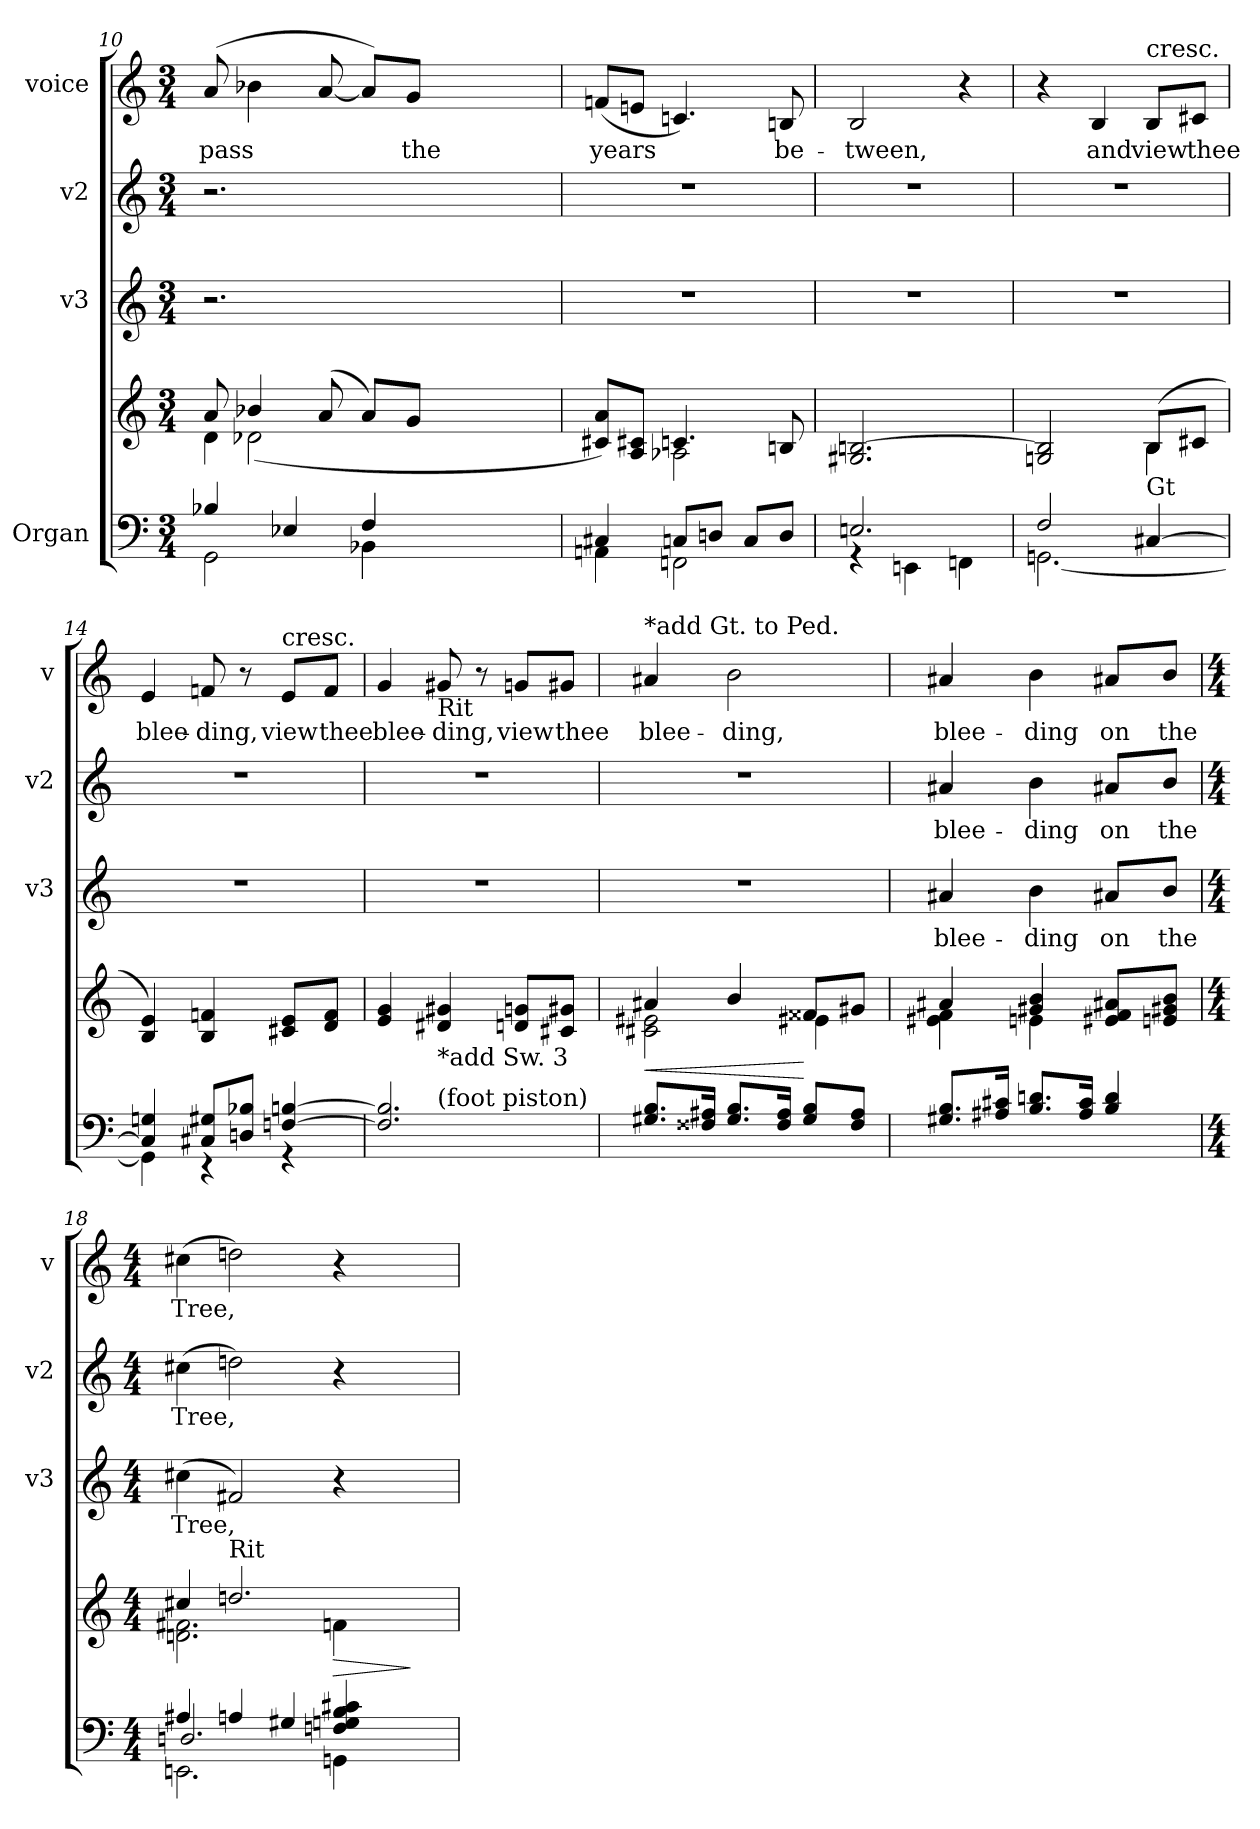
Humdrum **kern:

**kern	**kern	**dynam	**kern	**text	**kern	**text	**kern	**text
*part4	*part4	*part4	*part3	*part3	*part2	*part2	*part1	*part1
*staff5	*staff4	*staff4/5	*staff3	*staff3	*staff2	*staff2	*staff1	*staff1
*I"Organ	*	*	*I"v3	*	*I"v2	*	*I"voice	*
*	*	*	*I'v3	*	*I'v2	*	*I'v	*
*clefF4	*clefG2	*	*clefG2	*	*clefG2	*	*clefG2	*
*k[]	*k[]	*	*k[]	*	*k[]	*	*k[]	*
*C:	*C:	*	*C:	*	*C:	*	*C:	*
*M3/4	*M3/4	*	*M3/4	*	*M3/4	*	*M3/4	*
=10	=10	=10	=10	=10	=10	=10	=10	=10
*^	*^	*	*	*	*	*	*	*
*	*	*	*^	*	*	*	*	*	*	*
*	*	*	*	*^	*	*	*	*	*	*	*
!	!	!	!	!	!	!	!	!	!	!	!	!LO:LY:b
2GG\	4B-X/	2ryy	4d\	8a/	8ryy	.	2.r	.	2.r	.	(8a/	pass
.	.	.	.	4b-X/	(<2d-X\	.	.	.	.	.	4b-X\	.
.	4E-X/	.	4ryy	.	.	.	.	.	.	.	.	.
.	.	.	.	(8a/	.	.	.	.	.	.	[<8a/	.
4F/	4BB-X\	4ryy	16.ryy	8a/L)	.	.	.	.	.	.	8a/L])	.
.	.	.	2ryy	.	.	.	.	.	.	.	.	.
!	!	!	!	!	!	!	!	!	!	!	!	!LO:LY:b
.	.	.	.	8g/J	4ryy	.	.	.	.	.	8g/J	the
4ryy	4ryy	16.ryy	.	4ryy	.	.	4ryy	.	4ryy	.	4ryy	.
.	.	4ryy	.	.	.	.	.	.	.	.	.	.
.	.	.	.	.	16.ryy	.	.	.	.	.	.	.
.	.	.	.	.	8ryy	.	.	.	.	.	.	.
16.ryy	16.ryy	.	.	16.ryy	.	.	16.ryy	.	16.ryy	.	16.ryy	.
*	*	*	*	*v	*v	*	*	*	*	*	*	*
=11	=11	=11	=11	=11	=11	=11	=11	=11	=11	=11	=11
!	!	!	!	!	!	!	!	!	!	!	!LO:LY:b
*	*	*	*v	*v	*	*	*	*	*	*	*
4C#X/	4AAn\	8c#X/ 8a/L)	4ryy	.	2.r	.	2.r	.	(<8fni/L	years
.	.	8A/ 8c#X/J	.	.	.	.	.	.	8en/J	.
8Cn/L	2FFn\	4.cn/	2A-X\	.	.	.	.	.	4.cn/)	.
8Dn/J	.	.	.	.	.	.	.	.	.	.
8C/L	.	.	.	.	.	.	.	.	.	.
!	!	!	!	!	!	!	!	!	!	!LO:LY:b
8D/J	.	8Bn/	.	.	.	.	.	.	8Bn/	be-
*	*	*v	*v	*	*	*	*	*	*	*
=12	=12	=12	=12	=12	=12	=12	=12	=12	=12
!	!	!	!	!	!	!	!	!	!LO:LY:b
2.En/	4rFF	2.G#X/ [>2.Bn/	.	2.r	.	2.r	.	2B/	-tween,
.	4EEn\	.	.	.	.	.	.	.	.
.	4FFn\	.	.	.	.	.	.	4r	.
=13	=13	=13	=13	=13	=13	=13	=13	=13	=13
*	*	*^	*	*	*	*	*	*	*
2F/	[<2.GGn\	2Gn/ 2B/]	2ryy	.	2.r	.	2.r	.	4r	.
!	!	!	!	!	!	!	!	!	!	!LO:LY:b
.	.	.	.	.	.	.	.	.	4B/	and
!	!	!	!	!	!	!	!	!	!LO:TX:a:t=cresc.	!
!LO:TX:a:t=Gt	!	!	!	!	!	!	!	!	!	!
!	!	!	!	!	!	!	!	!	!	!LO:LY:b
[<4C#X/	.	(<8B/L	4B\	.	.	.	.	.	8B/L	view
!	!	!	!	!	!	!	!	!	!	!LO:LY:b
.	.	8c#X/J	.	.	.	.	.	.	8c#X/J	thee
*	*	*v	*v	*	*	*	*	*	*	*
!!LO:PB:g=z
=14	=14	=14	=14	=14	=14	=14	=14	=14	=14
!	!	!	!	!	!	!	!	!	!LO:LY:b
4C#/] 4Gn/	4GG\]	4B/ 4e/)	.	2.r	.	2.r	.	4e/	blee-
!	!	!	!	!	!	!	!	!	!LO:LY:b
8C#X/ 8G#X/L	4rDD	4B/ 4fn/	.	.	.	.	.	8fn/	-ding,
8Dn/ 8B-X/J	.	.	.	.	.	.	.	8r	.
!	!	!	!	!	!	!	!	!LO:TX:a:t=cresc.	!
!	!	!	!	!	!	!	!	!	!LO:LY:b
[>4Fn/ [>4Bn/	4rGG	8c#X/ 8e/L	.	.	.	.	.	8e/L	view
!	!	!	!	!	!	!	!	!	!LO:LY:b
.	.	8d/ 8f/J	.	.	.	.	.	8f/J	thee
=15	=15	=15	=15	=15	=15	=15	=15	=15	=15
!	!	!	!	!	!	!	!	!	!LO:LY:b
2.F/] 2.B/]	4ryy	4e/ 4g/	.	2.r	.	2.r	.	4g/	blee-
!	!	!	!	!	!	!	!	!LO:TX:b:t=Rit	!
!	!	!LO:TX:b:t=*add Sw. 3	!	!	!	!	!	!	!
!	!LO:TX:a:t=(foot piston)	!	!	!	!	!	!	!	!
!	!	!	!	!	!	!	!	!	!LO:LY:b
.	2ryy	4d#X/ 4g#X/	.	.	.	.	.	8g#X/	-ding,
.	.	.	.	.	.	.	.	8r	.
!	!	!	!	!	!	!	!	!	!LO:LY:b
.	.	8dn/ 8gn/L	.	.	.	.	.	8gn/L	view
!	!	!	!	!	!	!	!	!	!LO:LY:b
.	.	8c#X/ 8g#X/J	.	.	.	.	.	8g#X/J	thee
=16	=16	=16	=16	=16	=16	=16	=16	=16	=16
!	!	!	!	!	!	!	!	!LO:TX:a:t=*add Gt. to Ped.	!
!	!	!	!LO:HP:b	!	!	!	!	!	!LO:LY:b
*v	*v	*^	*	*	*	*	*	*	*
8.G#X/ 8.B/L	4a#X/	2c#X\ 2e#X\	<	2.r	.	2.r	.	4a#X/	blee-
16F##X/ 16A#X/Jk	.	.	.	.	.	.	.	.	.
!	!	!	!	!	!	!	!	!	!LO:LY:b
8.G#/ 8.B/L	4b/	.	.	.	.	.	.	2b\	-ding,
16F##/ 16A#/Jk	.	.	.	.	.	.	.	.	.
8G#/ 8B/L	8f##X/L	4e#X\	[	.	.	.	.	.	.
8F##/ 8A#/J	8g#X/J	.	.	.	.	.	.	.	.
!!LO:LB:g=z
=17	=17	=17	=17	=17	=17	=17	=17	=17	=17
!	!	!	!	!	!LO:LY:b	!	!LO:LY:b	!	!LO:LY:b
8.G#X/ 8.B/L	4a#X/	4e#X\ 4f\	.	4a#X/	blee-	4a#X/	blee-	4a#X/	blee-
16A#X/ 16c#X/Jk	.	.	.	.	.	.	.	.	.
!	!	!	!	!	!LO:LY:b	!	!LO:LY:b	!	!LO:LY:b
8.B/ 8.dn/L	4g#X/ 4b/	4en\	.	4b\	-ding	4b\	-ding	4b\	-ding
16A#/ 16c#/Jk	.	.	.	.	.	.	.	.	.
!	!	!	!	!	!LO:LY:b	!	!LO:LY:b	!	!LO:LY:b
4B/ 4d/	8e#X/ 8f/ 8a#X/L	4ryy	.	8a#X/L	on	8a#X/L	on	8a#X/L	on
!	!	!	!	!	!LO:LY:b	!	!LO:LY:b	!	!LO:LY:b
.	8en/ 8g#X/ 8b/J	.	.	8b/J	the	8b/J	the	8b/J	the
*	*v	*v	*	*	*	*	*	*	*
=18	=18	=18	=18	=18	=18	=18	=18	=18
*M4/4	*M4/4	*	*M4/4	*	*M4/4	*	*M4/4	*
*^	*^	*	*	*	*	*	*	*
*	*^	*	*^	*	*	*	*	*	*	*
!	!	!	!	!	!	!	!	!LO:LY:b	!	!LO:LY:b	!	!LO:LY:b
2.EEn\	4A#X/	2.Dn/	4ryy	2.dn\ 2.f#X\	4cc#X/	.	(>4cc#X\	Tree,	(>4cc#X\	Tree,	(>4cc#X\	Tree,
!	!	!	!LO:TX:a:t=Rit	!	!	!	!	!	!	!	!	!
.	4An/	.	2ryy	.	2.ddn/	.	2f#X/)	.	2ddn\)	.	2ddn\)	.
.	4G#X/	.	.	.	.	.	.	.	.	.	.	.
!	!	!	!	!	!	!LO:HP:b	!	!	!	!	!	!
4Fn/ 4Gn/ 4B/ 4c#X/	4GGn\	8ryy	4ryy	4fn\	.	>	4r	.	4r	.	4r	.
.	.	32ryy	.	.	.	.	.	.	.	.	.	.
.	.	4ryy	.	.	.	.	.	.	.	.	.	.
8ryy	8ryy	.	8ryy	8ryy	8ryy	]	8ryy	.	8ryy	.	8ryy	.
32ryy	32ryy	.	32ryy	32ryy	32ryy	.	32ryy	.	32ryy	.	32ryy	.
*v	*v	*v	*	*	*	*	*	*	*	*	*	*
*	*v	*v	*v	*	*	*	*	*	*	*
=	=	=	=	=	=	=	=	=
*-	*-	*-	*-	*-	*-	*-	*-	*-
